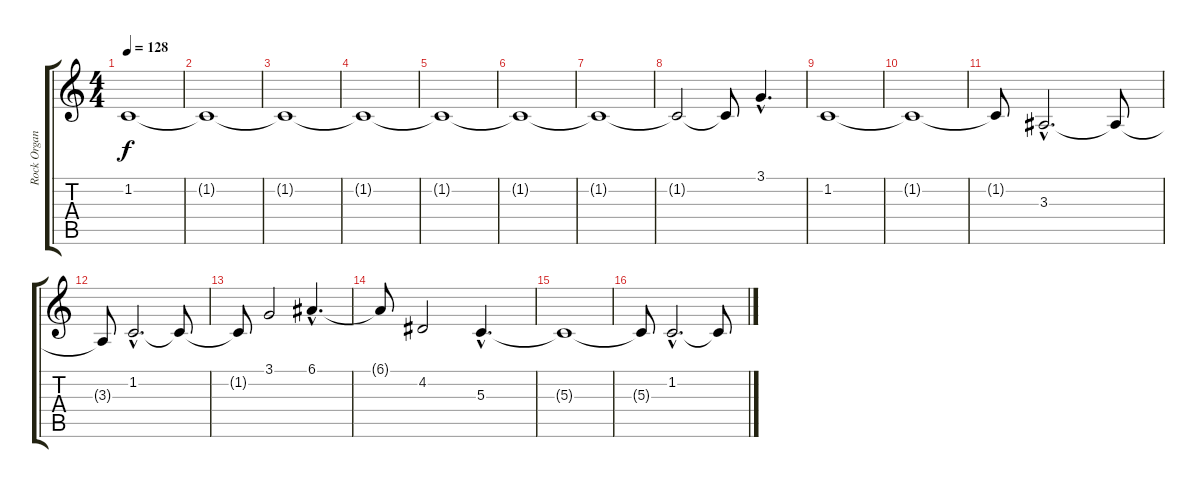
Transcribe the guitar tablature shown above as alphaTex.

\track ("Rock Organ               " "Rock Organ") {instrument rockorgan}
\staff {score tabs}
\tuning (E4 B3 G3 D3 A2 E2) {hide}
\ts (4 4)
\tempo 128
\clef g2
\ks c
1.2{t}.1{dy f} |
1.2{t}.1 |
1.2{t}.1 |
1.2{t}.1 |
1.2{t}.1 |
1.2{t}.1 |
1.2{t}.1 |
1.2{t}.2 1.2{t}.8 3.1{hac}.4{d} |
1.2.1 |
1.2{t}.1 |
1.2{t}.8 3.3{hac}.2{d} 3.3{t}.8 |
3.3{t}.8 1.2{hac}.2{d} 1.2{t}.8 |
1.2{t}.8 3.1.2 6.1{hac}.4{d} |
6.1{t}.8 4.2.2 5.3{hac}.4{d} |
5.3{t}.1 |
5.3{t}.8 1.2{hac}.2{d} 1.2{t}.8
